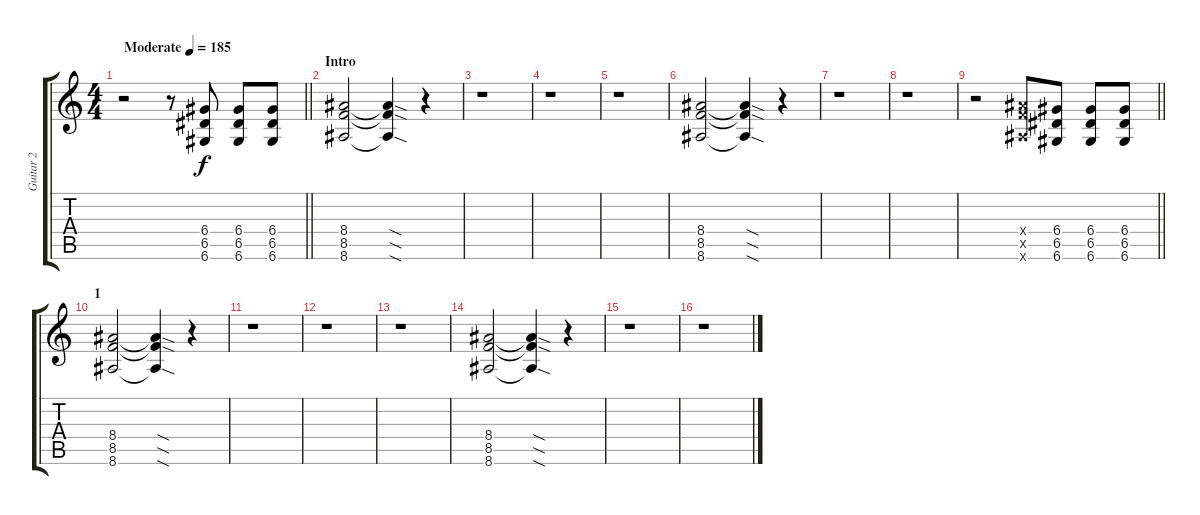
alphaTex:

\track ("Guitar 2" "Guitar 2") {instrument overdrivenguitar}
\staff {score tabs}
\tuning (E4 B3 G3 D3 A2 D2) {hide}
\ts (4 4)
\tempo (185 "Moderate")
\clef g2
\barLineRight lightlight
\ks c
r.2{dy f instrument overdrivenguitar} r.8 (6.4 6.5 6.6).8 (6.4 6.5 6.6).8 (6.4 6.5 6.6).8 |
\section ("" "Intro")
(8.4 8.5 8.6).2 (8.4{sod t} 8.5{sod t} 8.6{sod t}).4 r.4 |
r.1 |
r.1 |
r.1 |
(8.4 8.5 8.6).2 (8.4{sod t} 8.5{sod t} 8.6{sod t}).4 r.4 |
r.1 |
r.1 |
\barLineRight lightlight
r.2 (8.4{x} 8.5{x} 8.6{x}).8 (6.4 6.5 6.6).8 (6.4 6.5 6.6).8 (6.4 6.5 6.6).8 |
\section ("" "1")
(8.4 8.5 8.6).2 (8.4{sod t} 8.5{sod t} 8.6{sod t}).4 r.4 |
r.1 |
r.1 |
r.1 |
(8.4 8.5 8.6).2 (8.4{sod t} 8.5{sod t} 8.6{sod t}).4 r.4 |
r.1 |
r.1
